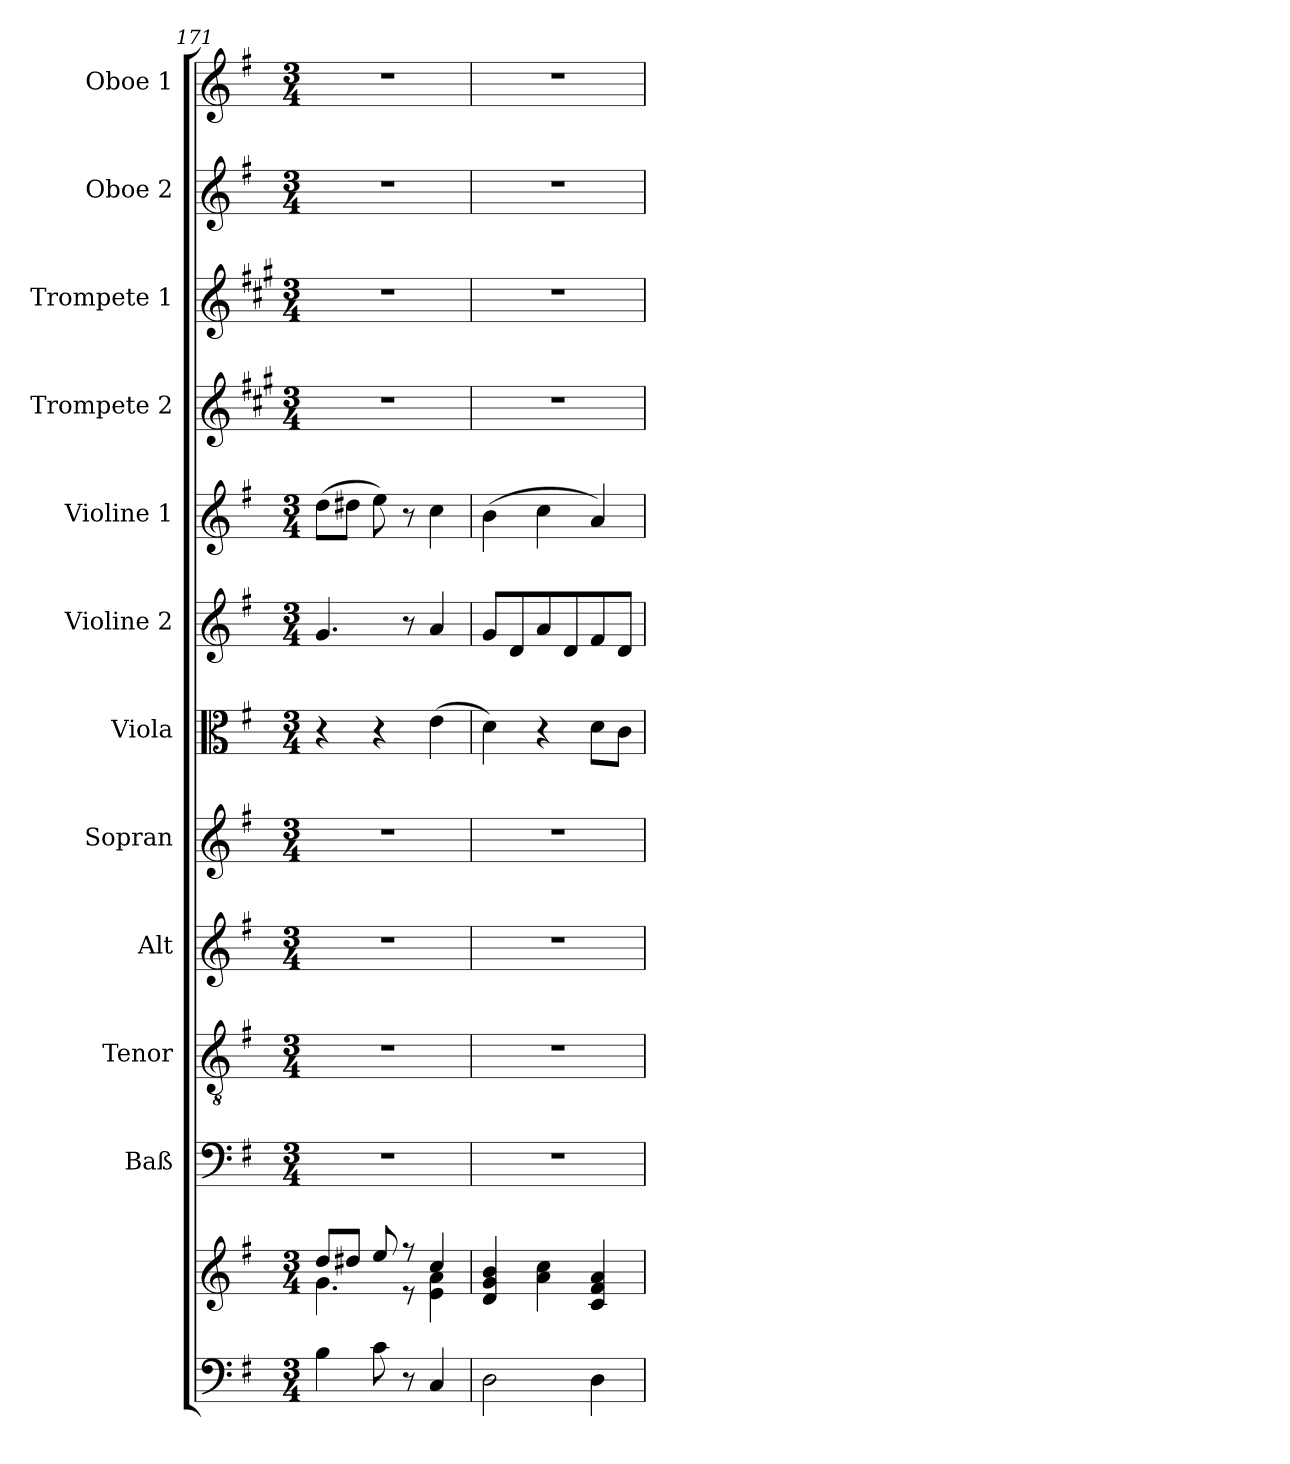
**kern	**kern	**kern	**kern	**kern	**kern	**kern	**kern	**kern	**kern	**kern	**kern	**kern
*part12	*part12	*part11	*part10	*part9	*part8	*part7	*part6	*part5	*part4	*part3	*part2	*part1
*staff13	*staff12	*staff11	*staff10	*staff9	*staff8	*staff7	*staff6	*staff5	*staff4	*staff3	*staff2	*staff1
*	*	*I"Baß	*I"Tenor	*I"Alt	*I"Sopran	*I"Viola	*I"Violine 2	*I"Violine 1	*I"Trompete 2	*I"Trompete 1	*I"Oboe 2	*I"Oboe 1
*	*	*I'Baß	*I'Ten	*I'Alt	*I'Sop	*I'Vla.	*I'Vln. 2	*I'Vln. 1	*I'Trp. 2	*I'Trp. 1	*I'Ob. 2	*I'Ob. 1
*clefF4	*clefG2	*clefF4	*clefGv2	*clefG2	*clefG2	*clefC3	*clefG2	*clefG2	*clefG2	*clefG2	*clefG2	*clefG2
*	*	*	*	*	*	*	*	*	*ITrd1c2	*ITrd1c2	*	*
*k[f#]	*k[f#]	*k[f#]	*k[f#]	*k[f#]	*k[f#]	*k[f#]	*k[f#]	*k[f#]	*k[f#]	*k[f#]	*k[f#]	*k[f#]
*G:	*G:	*G:	*G:	*G:	*G:	*G:	*G:	*G:	*G:	*G:	*G:	*G:
*M3/4	*M3/4	*M3/4	*M3/4	*M3/4	*M3/4	*M3/4	*M3/4	*M3/4	*M3/4	*M3/4	*M3/4	*M3/4
=171	=171	=171	=171	=171	=171	=171	=171	=171	=171	=171	=171	=171
*	*^	*	*	*	*	*	*	*	*	*	*	*
4B\	8dd/L	4.g\	2.r	2.r	2.r	2.r	4r	4.g/	(>8dd\L	2.r	2.r	2.r	2.r
.	8dd#X/J	.	.	.	.	.	.	.	8dd#X\J	.	.	.	.
8c\	8ee/	.	.	.	.	.	4r	.	8ee\)	.	.	.	.
8r	8r	8r	.	.	.	.	.	8r	8r	.	.	.	.
4C/	4cc/	4e\ 4a\	.	.	.	.	(>4e\	4a/	4cc\	.	.	.	.
*	*v	*v	*	*	*	*	*	*	*	*	*	*	*
=172	=172	=172	=172	=172	=172	=172	=172	=172	=172	=172	=172	=172
2D\	4d/ 4g/ 4b/	2.r	2.r	2.r	2.r	4d\)	8g/L	(>4b\	2.r	2.r	2.r	2.r
.	.	.	.	.	.	.	8d/	.	.	.	.	.
.	4a\ 4cc\	.	.	.	.	4r	8a/	4cc\	.	.	.	.
.	.	.	.	.	.	.	8d/	.	.	.	.	.
4D\	4c/ 4f#/ 4a/	.	.	.	.	8d\L	8f#/	4a/)	.	.	.	.
.	.	.	.	.	.	8c\J	8d/J	.	.	.	.	.
=	=	=	=	=	=	=	=	=	=	=	=	=
*-	*-	*-	*-	*-	*-	*-	*-	*-	*-	*-	*-	*-
